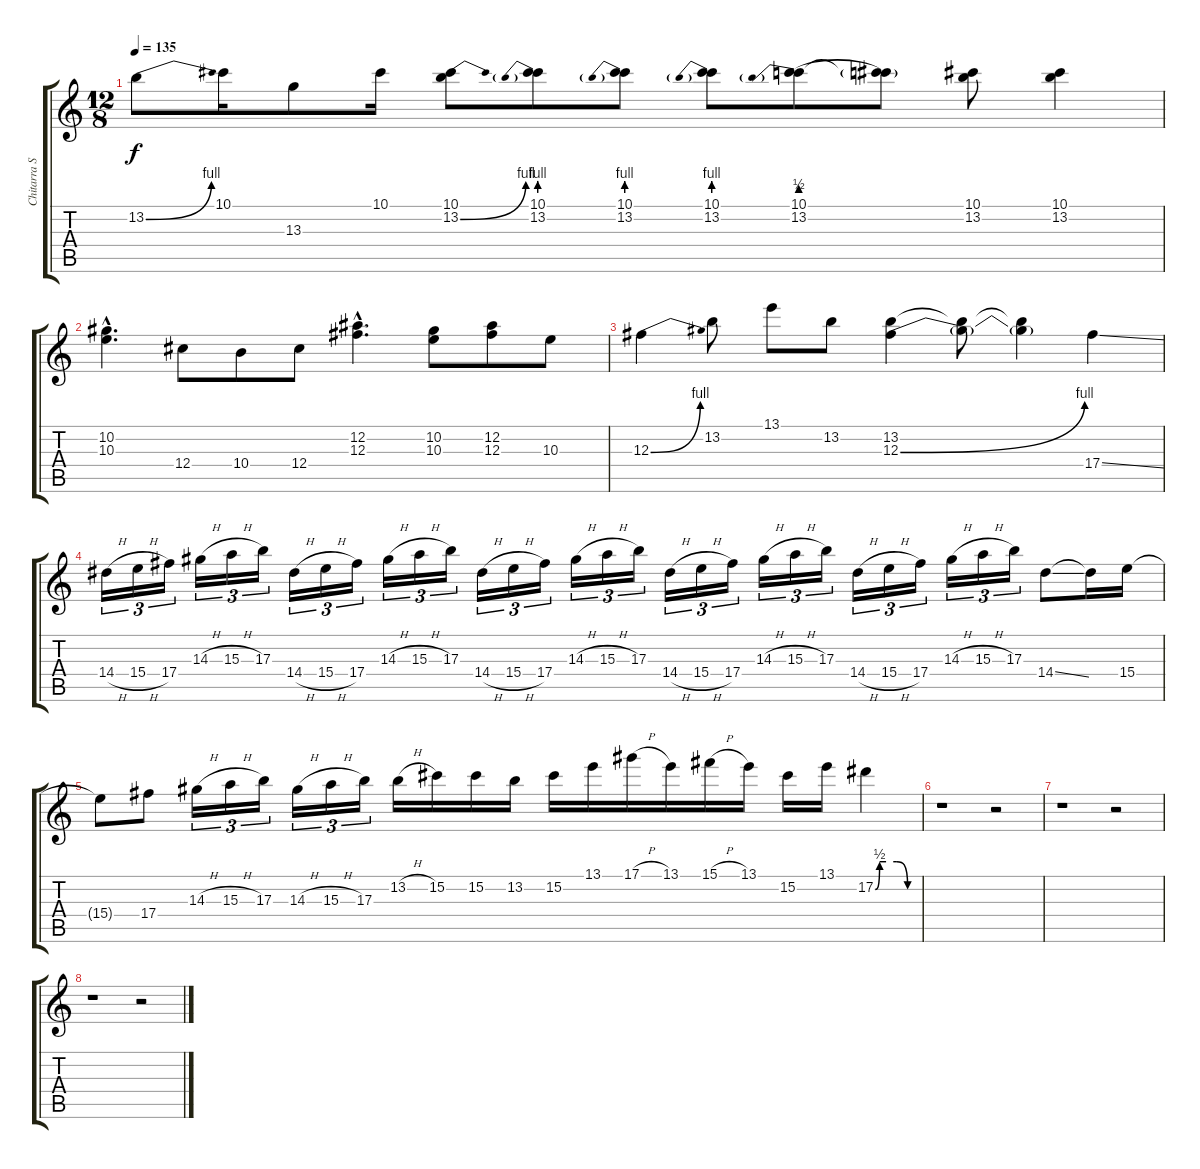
\track ("Chitarra Solista" "Chitarra S") {instrument distortionguitar}
\staff {score tabs}
\tuning (Eb4 Bb3 Gb3 Db3 Ab2 Db2) {hide}
\ts (12 8)
\tempo 135
\clef g2
\ks c
13.2{be (bend 0 0 60 4)}.8{dy f} 10.1.16 13.3.8 10.1.16 (10.1 13.2{be (bend 0 0 60 4)}).8 (10.1 13.2{be (prebend 0 4 60 4)}).8 (10.1 13.2{be (prebend 0 4 60 4)}).8 (10.1 13.2{be (prebend 0 4 60 4)}).8 (10.1 13.2{be (prebend 0 2 60 2)}).8 (10.1{t} 13.2{t}).8 (10.1 13.2).8 (10.1 13.2).4 |
(10.2{hac} 10.3{hac}).4{d} 12.4.8 10.4.8 12.4.8 (12.2{hac} 12.3{hac}).4{d} (10.2 10.3).8 (12.2 12.3).8 10.3.8 |
12.3{be (bend 0 0 60 4)}.4 13.2.8 13.1.8 13.2.8 (13.2 12.3{be (bend 0 0 60 4)}).4 (13.2{t} 12.3{t}).8 (13.2{t} 12.3{t}).4 17.4{ss}.4 |
14.4{h}.16{tu (3 2)} 15.4{h}.16{tu (3 2)} 17.4.16{tu (3 2)} 14.3{h}.16{tu (3 2)} 15.3{h}.16{tu (3 2)} 17.3.16{tu (3 2)} 14.4{h}.16{tu (3 2)} 15.4{h}.16{tu (3 2)} 17.4.16{tu (3 2)} 14.3{h}.16{tu (3 2)} 15.3{h}.16{tu (3 2)} 17.3.16{tu (3 2)} 14.4{h}.16{tu (3 2)} 15.4{h}.16{tu (3 2)} 17.4.16{tu (3 2)} 14.3{h}.16{tu (3 2)} 15.3{h}.16{tu (3 2)} 17.3.16{tu (3 2)} 14.4{h}.16{tu (3 2)} 15.4{h}.16{tu (3 2)} 17.4.16{tu (3 2)} 14.3{h}.16{tu (3 2)} 15.3{h}.16{tu (3 2)} 17.3.16{tu (3 2)} 14.4{h}.16{tu (3 2)} 15.4{h}.16{tu (3 2)} 17.4.16{tu (3 2)} 14.3{h}.16{tu (3 2)} 15.3{h}.16{tu (3 2)} 17.3.16{tu (3 2)} 14.4{ss}.8 14.4{t}.16 15.4.16 |
15.4{t}.8 17.4.8 14.3{h}.16{tu (3 2)} 15.3{h}.16{tu (3 2)} 17.3.16{tu (3 2)} 14.3{h}.16{tu (3 2)} 15.3{h}.16{tu (3 2)} 17.3.16{tu (3 2)} 13.2{h}.16 15.2.16 15.2.16 13.2.16 15.2.16 13.1.16 17.1{h}.16 13.1.16 15.1{h}.16 13.1.16 15.2.16 13.1.16 17.2{be (custom 0 0 6 2 15 2 30 2 45 0 60 0)}.4 |
r.1 r.2 |
r.1 r.2 |
r.1 r.2
